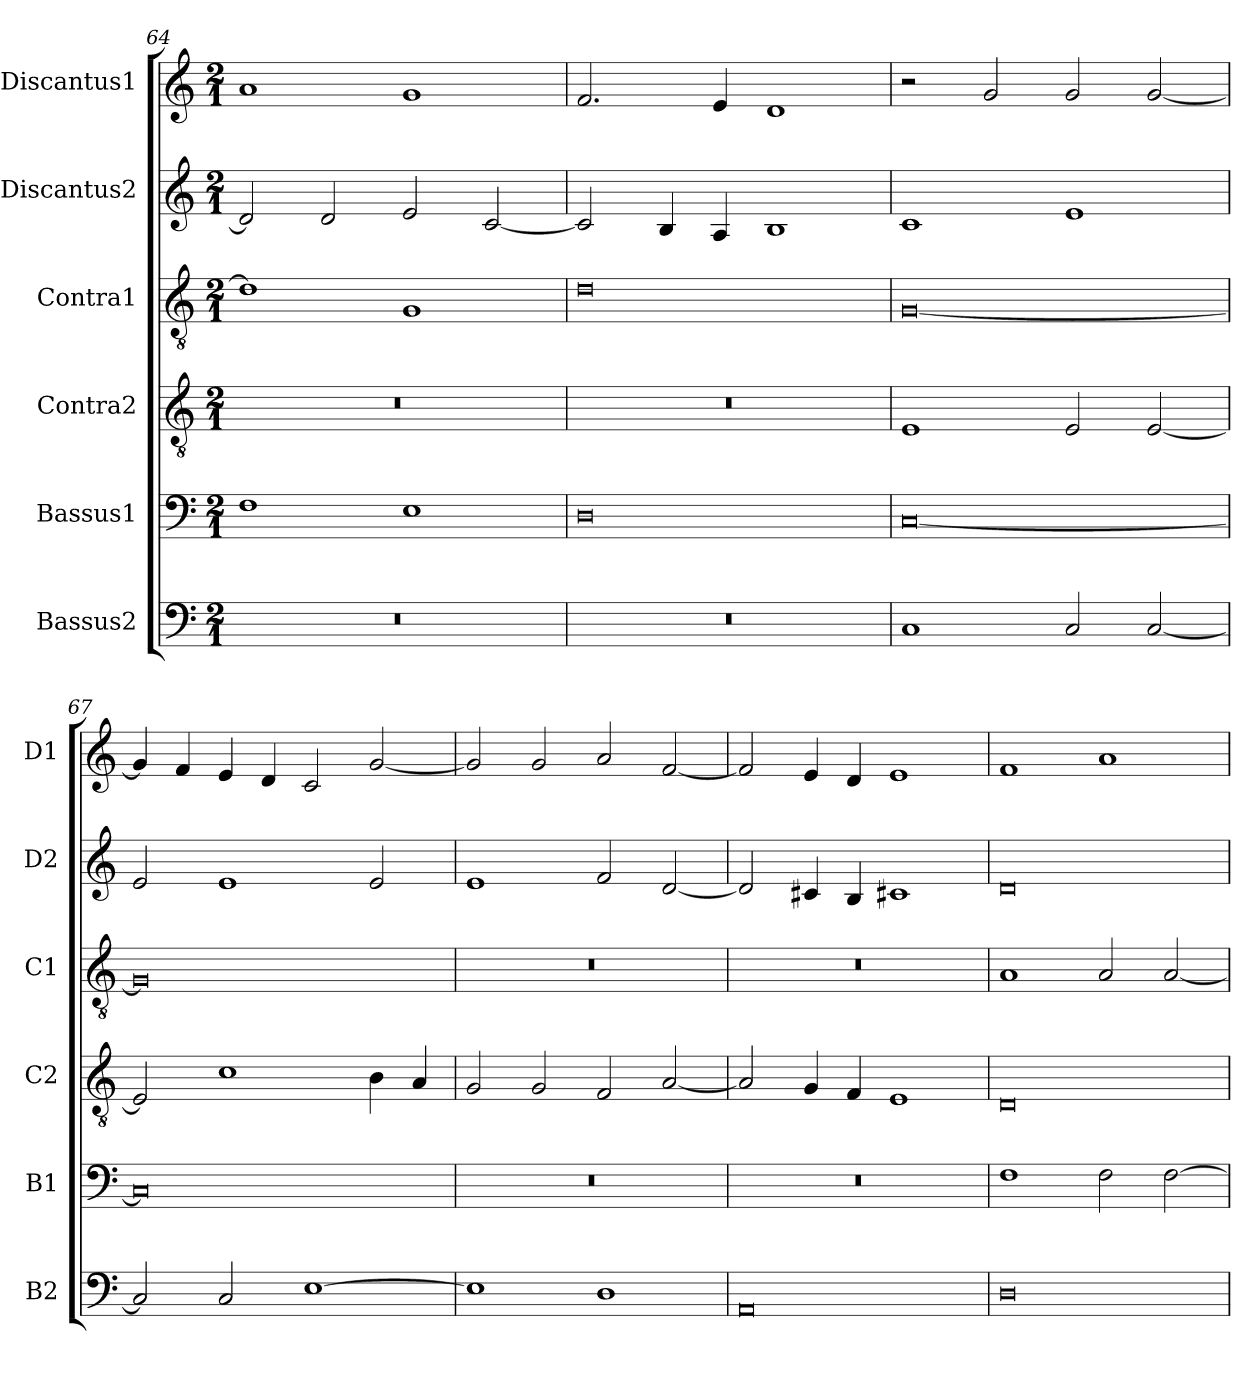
**kern	**kern	**kern	**kern	**kern	**kern
*part6	*part5	*part4	*part3	*part2	*part1
*staff6	*staff5	*staff4	*staff3	*staff2	*staff1
*I"Bassus2	*I"Bassus1	*I"Contra2	*I"Contra1	*I"Discantus2	*I"Discantus1
*I'B2	*I'B1	*I'C2	*I'C1	*I'D2	*I'D1
*clefF4	*clefF4	*clefGv2	*clefGv2	*clefG2	*clefG2
*k[]	*k[]	*k[]	*k[]	*k[]	*k[]
*M2/1	*M2/1	*M2/1	*M2/1	*M2/1	*M2/1
=64	=64	=64	=64	=64	=64
0r	1F	0r	1d]	2d/]	1a
.	.	.	.	2d/	.
.	1E	.	1G	2e/	1g
.	.	.	.	[2c/	.
=65	=65	=65	=65	=65	=65
0r	0D	0r	0d	2c/]	2.f/
.	.	.	.	4B/	.
.	.	.	.	4A/	4e/
.	.	.	.	1B	1d
=66	=66	=66	=66	=66	=66
1C	[0C	1E	[0G	1c	2r
.	.	.	.	.	2g/
2C/	.	2E/	.	1e	2g/
[2C/	.	[2E/	.	.	[2g/
=67	=67	=67	=67	=67	=67
2C/]	0C]	2E/]	0G]	2e/	4g/]
.	.	.	.	.	4f/
2C/	.	1c	.	1e	4e/
.	.	.	.	.	4d/
[1E	.	.	.	.	2c/
.	.	4B\	.	2e/	[2g/
.	.	4A/	.	.	.
=68	=68	=68	=68	=68	=68
1E]	0r	2G/	0r	1e	2g/]
.	.	2G/	.	.	2g/
1D	.	2F/	.	2f/	2a/
.	.	[2A/	.	[2d/	[2f/
=69	=69	=69	=69	=69	=69
0AA	0r	2A/]	0r	2d/]	2f/]
.	.	4G/	.	4c#X/	4e/
.	.	4F/	.	4B/	4d/
.	.	1E	.	1c#X	1e
=70	=70	=70	=70	=70	=70
0D	1F	0D	1A	0d	1f
.	2F\	.	2A/	.	1a
.	[2F\	.	[2A/	.	.
=	=	=	=	=	=
*-	*-	*-	*-	*-	*-
